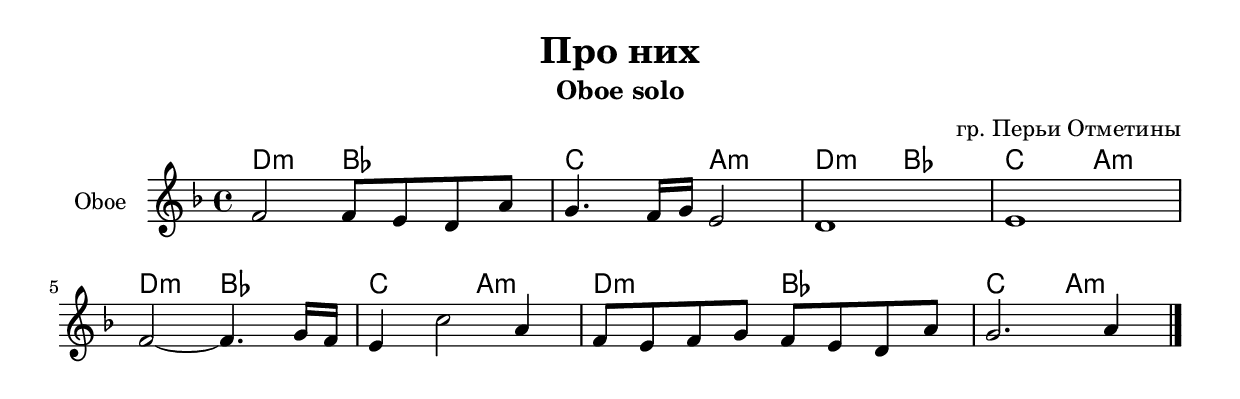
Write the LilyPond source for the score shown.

\version "2.16.2"

\header {
  title="Про них"
  composer = "гр. Перьи Отметины"
  subtitle = "Oboe solo"
}

HSolo = \chordmode {
  d2:m bes | c2 a:m |
}

Solo = \relative c'{
  f2 f8 e d a' | g4. f16 g e2 |
  d1 | e1 |
  f2~f4. g16 f | e4 c'2 a4 |
  f8 e f g f e d a' | g2. a4 | 
}

<<
  \new ChordNames{
    \HSolo \HSolo 
    \HSolo \HSolo 
  }
  \new Staff{
    \set Staff.instrumentName = "Oboe"
    \time 4/4
    \clef treble
    \key d \minor
    \Solo \bar "|."
  }
>>